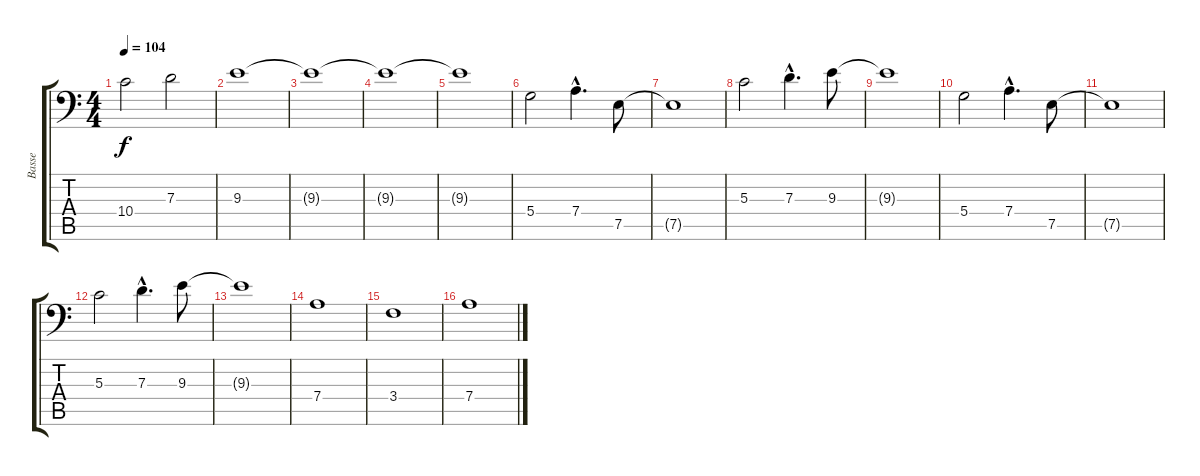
\track ("Basse" "Basse") {instrument electricbassfinger}
\staff {score tabs}
\tuning (E3 B2 G2 D2 A1 E1) {hide}
\ts (4 4)
\tempo 104
\clef f4
\ks c
10.4.2{dy f} 7.3.2 |
9.3.1 |
9.3{t}.1 |
9.3{t}.1 |
9.3{t}.1 |
5.4.2 7.4{hac}.4{d} 7.5.8 |
7.5{t}.1 |
5.3.2 7.3{hac}.4{d} 9.3.8 |
9.3{t}.1 |
5.4.2 7.4{hac}.4{d} 7.5.8 |
7.5{t}.1 |
5.3.2 7.3{hac}.4{d} 9.3.8 |
9.3{t}.1 |
7.4.1 |
3.4.1 |
7.4.1
